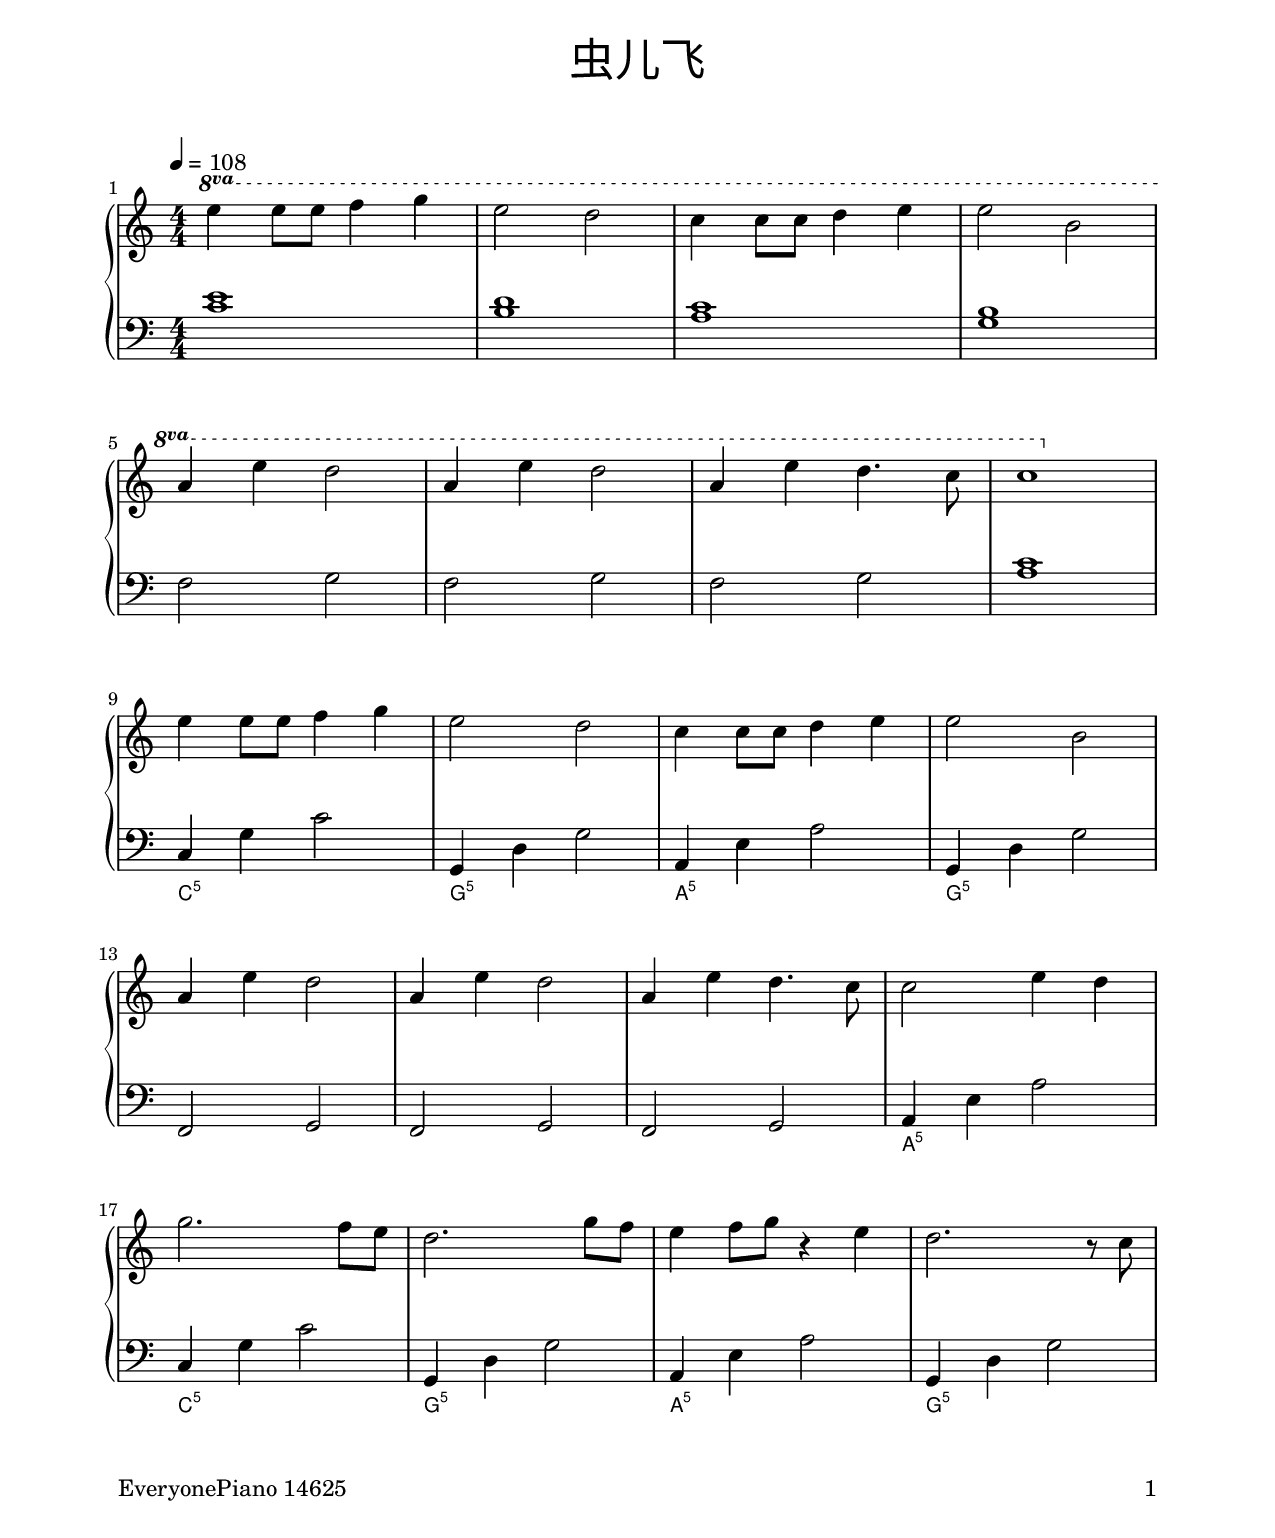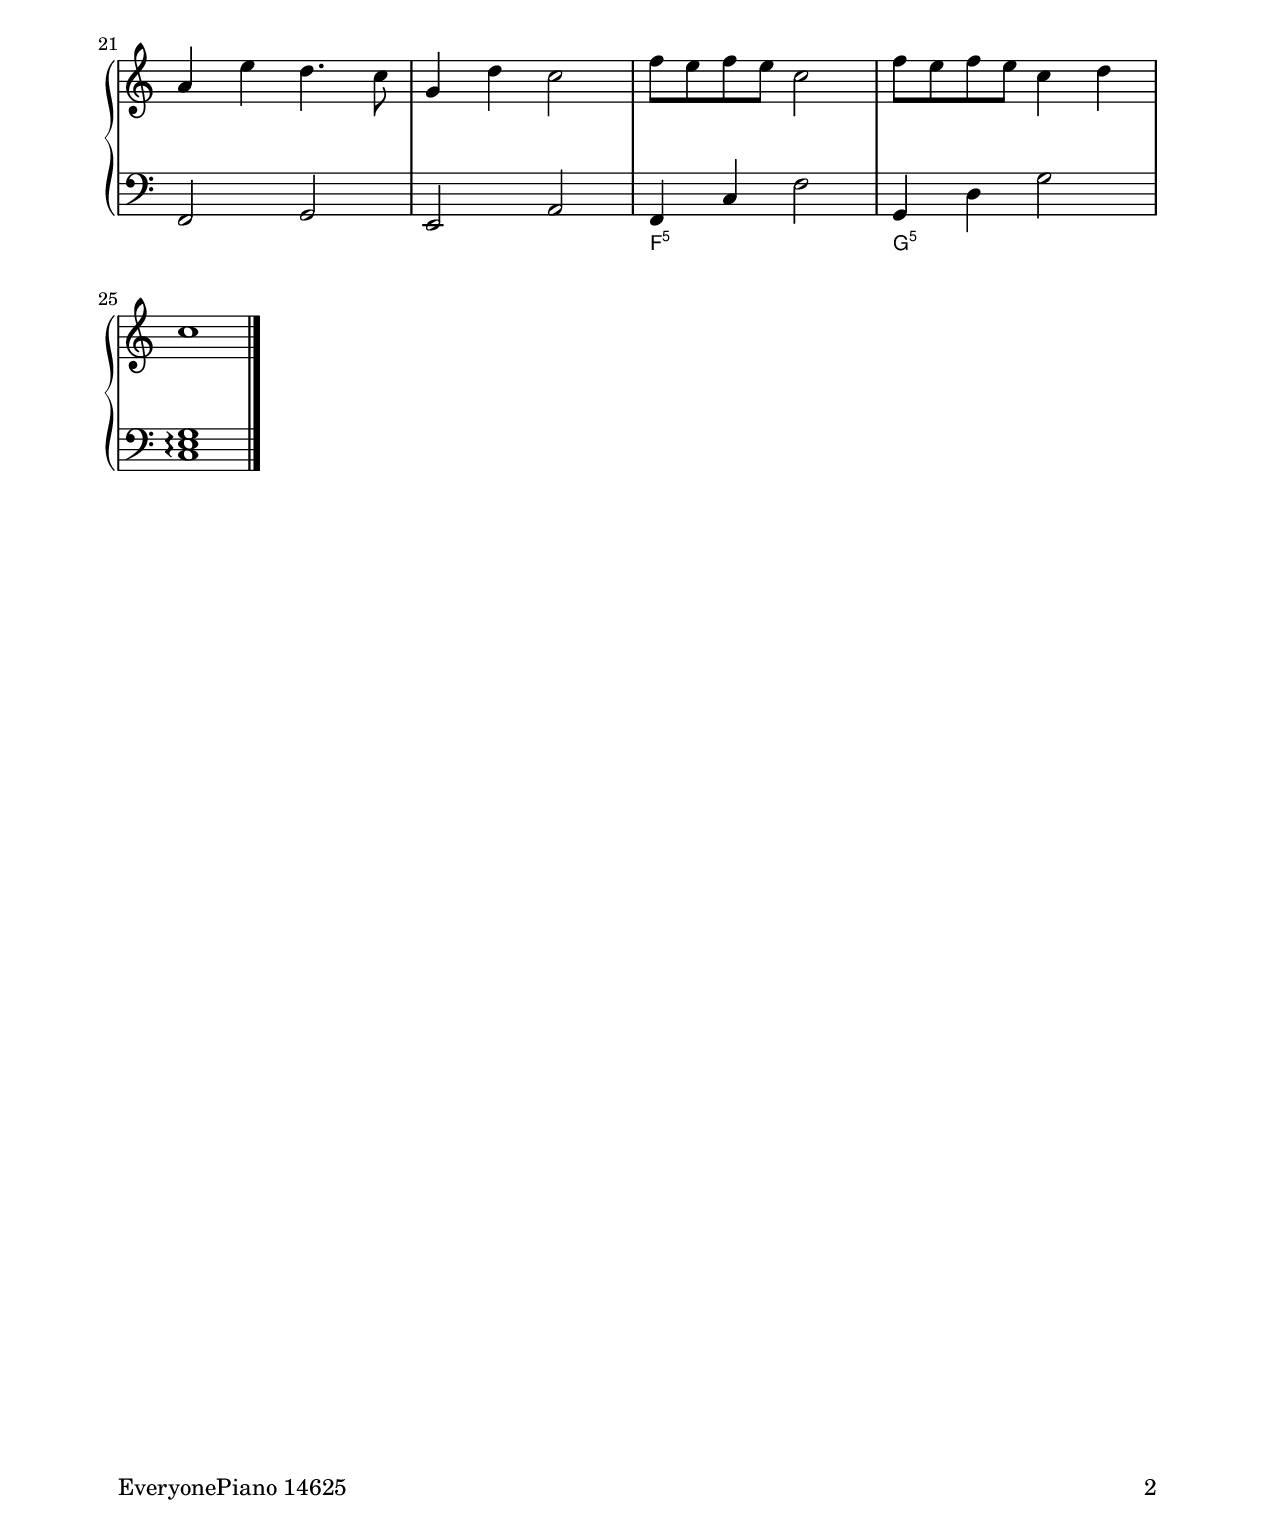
\version "2.24.3"
\include "../template.v1.ly"

\paper {
  ragged-last = ##t
}

\header {
  title = \markup \override #'((font-name . "FangSong")(font-size . 6)) "虫儿飞"
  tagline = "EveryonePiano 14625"
}

\markup \vspace #1.5

Cfive = { c4  g4 c'2 }
Ffive = { f,4 c4 f2  }
Gfive = { g,4 d4 g2  }
Afive = { a,4 e4 a2  }

\score {
  \new PianoStaff <<
    \new Staff {
      \tempo 4 = 108
      \clef treble
      \key c \major
      \time 4/4
      
      \ottava #1
      e'''4 e'''8 e'''8 f'''4 g'''4 | e'''2 d'''2      | c'''4 c'''8 c'''8 d'''4 e'''4 | e'''2 b''2                    | \break
      a''4 e'''4 d'''2              | a''4 e'''4 d'''2 | a''4 e'''4 d'''4. c'''8       | c'''1                         | \break
      \ottava #0
      e''4 e''8 e''8 f''4 g''4      | e''2 d''2        | c''4 c''8  c''8  d''4 e''4    | e''2 b'2                      | \break
      a'4 e''4 d''2                 | a'4 e''4 d''2    | a'4 e''4 d''4. c''8           | c''2 e''4 d''4                | \break
      g''2. f''8 e''8               | d''2. g''8 f''8  | e''4 f''8 g''8 r4 e''4        | d''2. r8 c''8                 | \pageBreak
      a'4 e''4 d''4. c''8           | g'4 d''4 c''2    | f''8 e''8 f''8 e''8 c''2      | f''8 e''8 f''8 e''8 c''4 d''4 | \break
      c''1                          | \bar "|."
    }
    \new Staff {
      \clef bass
      \key c \major
      \time 4/4
      
      <c' e'> 1 | <b d'> 1 | <a c'> 1 | <g b> 1  |
      f2 g2     | f2 g2    | f2 g2    | <a c'> 1 |
      \Cfive    | \Gfive   | \Afive   | \Gfive   |
      f,2 g,2   | f,2 g,2  | f,2 g,2  | \Afive   |
      \Cfive    | \Gfive   | \Afive   | \Gfive   |
      f,2 g,2   | e,2 a,2  | \Ffive   | \Gfive   |
      <c e g>1\arpeggio |
    }
    \chords {
      r1   | r1   | r1   | r1   |
      r1   | r1   | r1   | r1   |
      c1:5 | g1:5 | a1:5 | g1:5 |
      r1   | r1   | r1   | a1:5 |
      c1:5 | g1:5 | a1:5 | g1:5 |
      r1   | r1   | f1:5 | g1:5 |
      r1   |
    }
  >>
  \layout {}
  \midi {}
}
